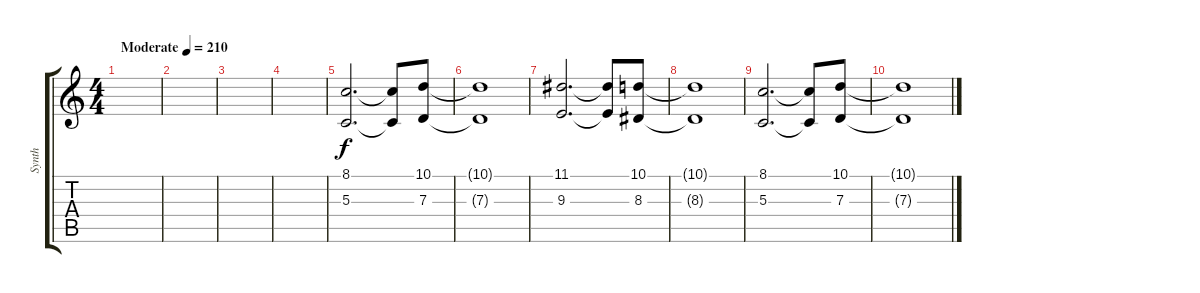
\track ("Synth" "Synth") {instrument glockenspiel}
\staff {score tabs}
\tuning (E4 B3 G3 D3 A2 E2) {hide}
\ts (4 4)
\tempo (210 "Moderate")
\clef g2
\ks c
|
|
|
|
(8.1 5.3).2{d} (8.1{t} 5.3{t}).8 (10.1 7.3).8 |
(10.1{t} 7.3{t}).1 |
(11.1 9.3).2{d} (11.1{t} 9.3{t}).8 (10.1 8.3).8 |
(10.1{t} 8.3{t}).1 |
(8.1 5.3).2{d} (8.1{t} 5.3{t}).8 (10.1 7.3).8 |
(10.1{t} 7.3{t}).1
